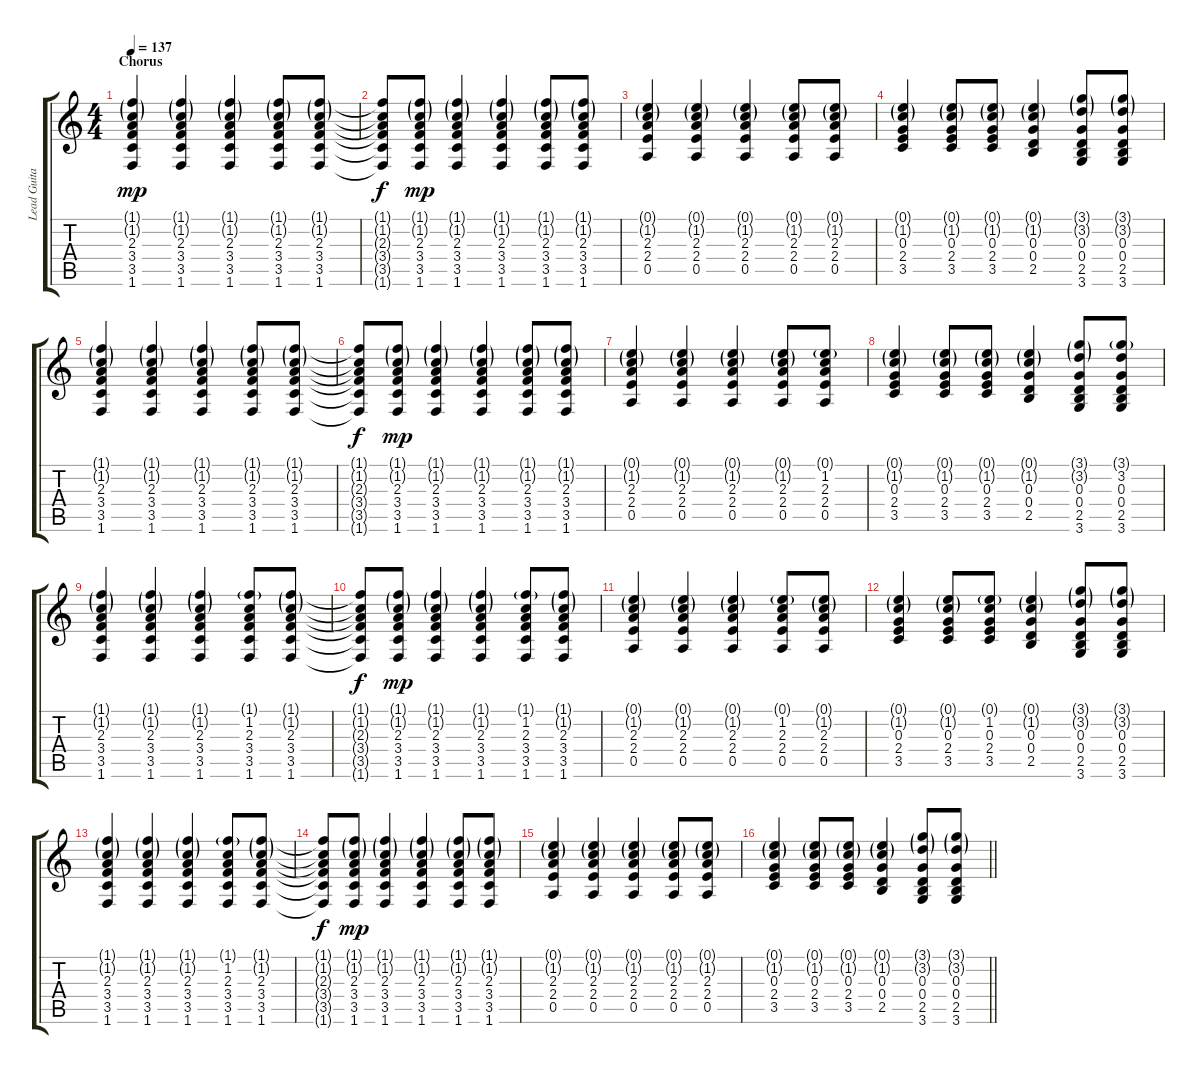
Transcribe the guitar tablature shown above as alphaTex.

\track ("Lead Guitar" "Lead Guita") {instrument acousticguitarsteel}
\staff {score tabs}
\tuning (E4 B3 G3 D3 A2 E2) {hide}
\ts (4 4)
\section ("" "Chorus")
\tempo 137
\clef g2
\ks c
(1.1{g} 1.2{g} 2.3 3.4 3.5 1.6).4{dy mp instrument distortionguitar} (1.1{g} 1.2{g} 2.3 3.4 3.5 1.6).4 (1.1{g} 1.2{g} 2.3 3.4 3.5 1.6).4 (1.1{g} 1.2{g} 2.3 3.4 3.5 1.6).8 (1.1{g} 1.2{g} 2.3 3.4 3.5 1.6).8 |
(1.1{t} 1.2{t} 2.3{t} 3.4{t} 3.5{t} 1.6{t}).8{dy f} (1.1{g} 1.2{g} 2.3 3.4 3.5 1.6).8{dy mp} (1.1{g} 1.2{g} 2.3 3.4 3.5 1.6).4 (1.1{g} 1.2{g} 2.3 3.4 3.5 1.6).4 (1.1{g} 1.2{g} 2.3 3.4 3.5 1.6).8 (1.1{g} 1.2{g} 2.3 3.4 3.5 1.6).8 |
(0.1{g} 1.2{g} 2.3 2.4 0.5).4 (0.1{g} 1.2{g} 2.3 2.4 0.5).4 (0.1{g} 1.2{g} 2.3 2.4 0.5).4 (0.1{g} 1.2{g} 2.3 2.4 0.5).8 (0.1{g} 1.2{g} 2.3 2.4 0.5).8 |
(0.1{g} 1.2{g} 0.3 2.4 3.5).4 (0.1{g} 1.2{g} 0.3 2.4 3.5).8 (0.1{g} 1.2{g} 0.3 2.4 3.5).8 (0.1{g} 1.2{g} 0.3 0.4 2.5).4 (3.1{g} 3.2{g} 0.3 0.4 2.5 3.6).8 (3.1{g} 3.2{g} 0.3 0.4 2.5 3.6).8 |
(1.1{g} 1.2{g} 2.3 3.4 3.5 1.6).4 (1.1{g} 1.2{g} 2.3 3.4 3.5 1.6).4 (1.1{g} 1.2{g} 2.3 3.4 3.5 1.6).4 (1.1{g} 1.2{g} 2.3 3.4 3.5 1.6).8 (1.1{g} 1.2{g} 2.3 3.4 3.5 1.6).8 |
(1.1{t} 1.2{t} 2.3{t} 3.4{t} 3.5{t} 1.6{t}).8{dy f} (1.1{g} 1.2{g} 2.3 3.4 3.5 1.6).8{dy mp} (1.1{g} 1.2{g} 2.3 3.4 3.5 1.6).4 (1.1{g} 1.2{g} 2.3 3.4 3.5 1.6).4 (1.1{g} 1.2{g} 2.3 3.4 3.5 1.6).8 (1.1{g} 1.2{g} 2.3 3.4 3.5 1.6).8 |
(0.1{g} 1.2{g} 2.3 2.4 0.5).4 (0.1{g} 1.2{g} 2.3 2.4 0.5).4 (0.1{g} 1.2{g} 2.3 2.4 0.5).4 (0.1{g} 1.2{g} 2.3 2.4 0.5).8 (0.1{g} 1.2 2.3 2.4 0.5).8 |
(0.1{g} 1.2{g} 0.3 2.4 3.5).4 (0.1{g} 1.2{g} 0.3 2.4 3.5).8 (0.1{g} 1.2{g} 0.3 2.4 3.5).8 (0.1{g} 1.2{g} 0.3 0.4 2.5).4 (3.1{g} 3.2{g} 0.3 0.4 2.5 3.6).8 (3.1{g} 3.2 0.3 0.4 2.5 3.6).8 |
(1.1{g} 1.2{g} 2.3 3.4 3.5 1.6).4 (1.1{g} 1.2{g} 2.3 3.4 3.5 1.6).4 (1.1{g} 1.2{g} 2.3 3.4 3.5 1.6).4 (1.1{g} 1.2 2.3 3.4 3.5 1.6).8 (1.1{g} 1.2{g} 2.3 3.4 3.5 1.6).8 |
(1.1{t} 1.2{t} 2.3{t} 3.4{t} 3.5{t} 1.6{t}).8{dy f} (1.1{g} 1.2{g} 2.3 3.4 3.5 1.6).8{dy mp} (1.1{g} 1.2{g} 2.3 3.4 3.5 1.6).4 (1.1{g} 1.2{g} 2.3 3.4 3.5 1.6).4 (1.1{g} 1.2 2.3 3.4 3.5 1.6).8 (1.1{g} 1.2{g} 2.3 3.4 3.5 1.6).8 |
(0.1{g} 1.2{g} 2.3 2.4 0.5).4 (0.1{g} 1.2{g} 2.3 2.4 0.5).4 (0.1{g} 1.2{g} 2.3 2.4 0.5).4 (0.1{g} 1.2 2.3 2.4 0.5).8 (0.1{g} 1.2{g} 2.3 2.4 0.5).8 |
(0.1{g} 1.2{g} 0.3 2.4 3.5).4 (0.1{g} 1.2{g} 0.3 2.4 3.5).8 (0.1{g} 1.2 0.3 2.4 3.5).8 (0.1{g} 1.2{g} 0.3 0.4 2.5).4 (3.1{g} 3.2{g} 0.3 0.4 2.5 3.6).8 (3.1{g} 3.2{g} 0.3 0.4 2.5 3.6).8 |
(1.1{g} 1.2{g} 2.3 3.4 3.5 1.6).4 (1.1{g} 1.2{g} 2.3 3.4 3.5 1.6).4 (1.1{g} 1.2{g} 2.3 3.4 3.5 1.6).4 (1.1{g} 1.2 2.3 3.4 3.5 1.6).8 (1.1{g} 1.2{g} 2.3 3.4 3.5 1.6).8 |
(1.1{t} 1.2{t} 2.3{t} 3.4{t} 3.5{t} 1.6{t}).8{dy f} (1.1{g} 1.2{g} 2.3 3.4 3.5 1.6).8{dy mp} (1.1{g} 1.2{g} 2.3 3.4 3.5 1.6).4 (1.1{g} 1.2{g} 2.3 3.4 3.5 1.6).4 (1.1{g} 1.2{g} 2.3 3.4 3.5 1.6).8 (1.1{g} 1.2{g} 2.3 3.4 3.5 1.6).8 |
(0.1{g} 1.2{g} 2.3 2.4 0.5).4 (0.1{g} 1.2{g} 2.3 2.4 0.5).4 (0.1{g} 1.2{g} 2.3 2.4 0.5).4 (0.1{g} 1.2{g} 2.3 2.4 0.5).8 (0.1{g} 1.2{g} 2.3 2.4 0.5).8 |
\barLineRight lightlight
(0.1{g} 1.2{g} 0.3 2.4 3.5).4 (0.1{g} 1.2{g} 0.3 2.4 3.5).8 (0.1{g} 1.2{g} 0.3 2.4 3.5).8 (0.1{g} 1.2{g} 0.3 0.4 2.5).4 (3.1{g} 3.2{g} 0.3 0.4 2.5 3.6).8 (3.1{g} 3.2{g} 0.3 0.4 2.5 3.6).8
